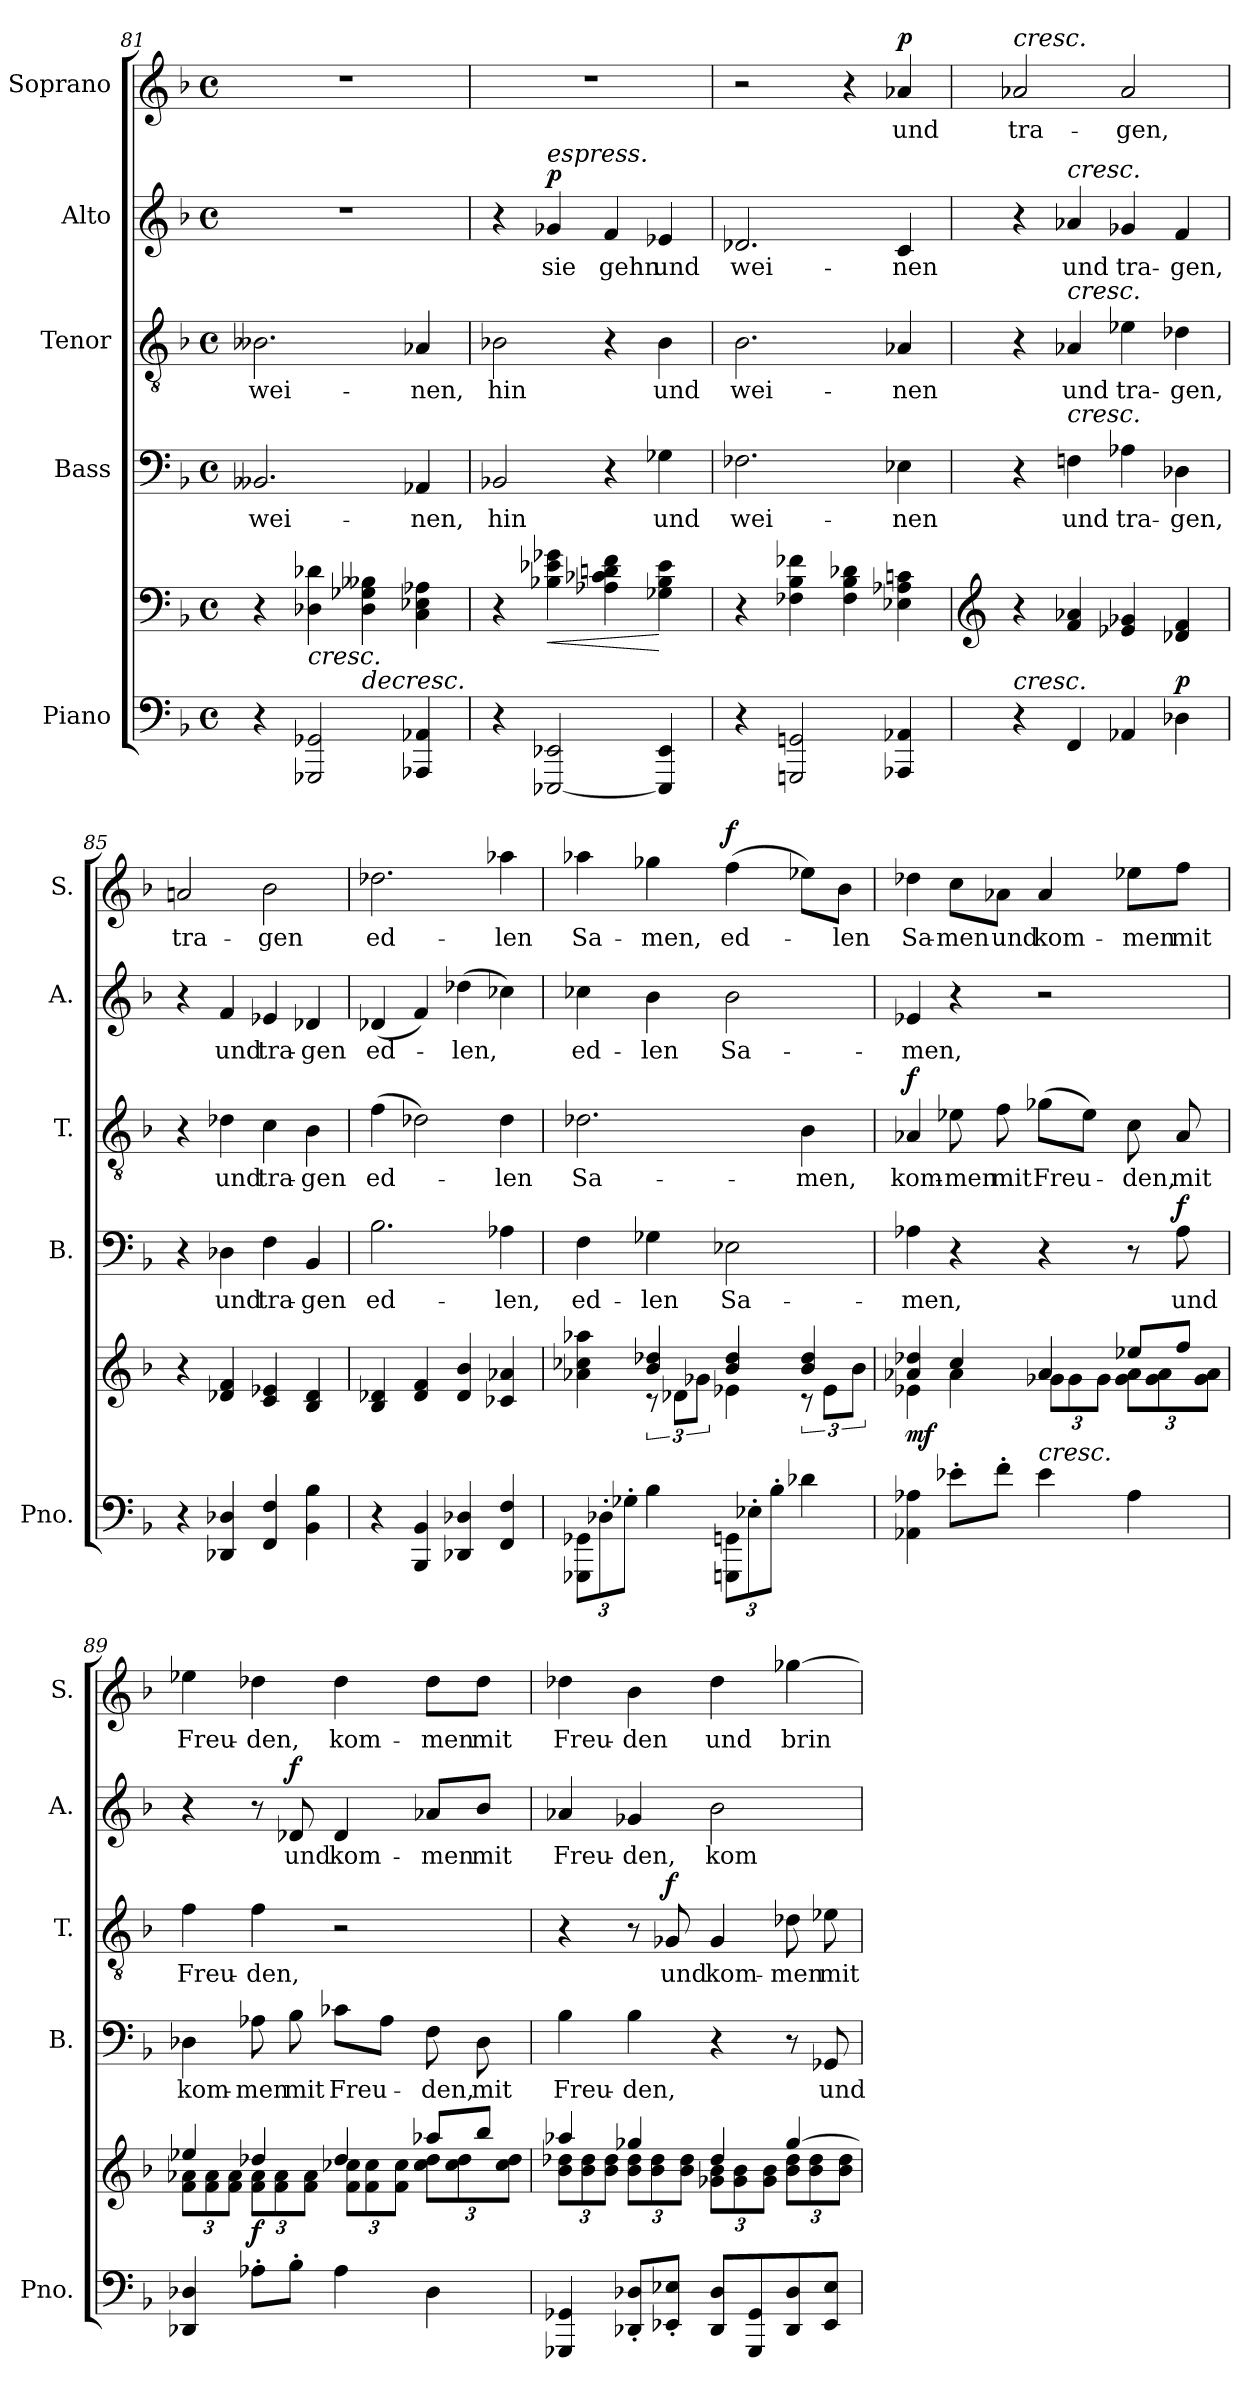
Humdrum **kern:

**kern	**kern	**dynam	**kern	**text	**dynam	**kern	**text	**dynam	**kern	**text	**dynam	**kern	**text	**dynam
*part5	*part5	*part5	*part4	*part4	*part4	*part3	*part3	*part3	*part2	*part2	*part2	*part1	*part1	*part1
*staff6	*staff5	*staff5/6	*staff4	*staff4	*staff4	*staff3	*staff3	*staff3	*staff2	*staff2	*staff2	*staff1	*staff1	*staff1
*I"Piano	*	*	*I"Bass	*	*	*I"Tenor	*	*	*I"Alto	*	*	*I"Soprano	*	*
*I'Pno.	*	*	*I'B.	*	*	*I'T.	*	*	*I'A.	*	*	*I'S.	*	*
*clefF4	*clefF4	*	*clefF4	*	*	*clefGv2	*	*	*clefG2	*	*	*clefG2	*	*
*k[b-]	*k[b-]	*	*k[b-]	*	*	*k[b-]	*	*	*k[b-]	*	*	*k[b-]	*	*
*M4/4	*M4/4	*	*M4/4	*	*	*M4/4	*	*	*M4/4	*	*	*M4/4	*	*
*met(c)	*met(c)	*	*met(c)	*	*	*met(c)	*	*	*met(c)	*	*	*met(c)	*	*
=81	=81	=81	=81	=81	=81	=81	=81	=81	=81	=81	=81	=81	=81	=81
!	!	!	!	!LO:LY:b	!	!	!LO:LY:b	!	!	!	!	!	!	!
4r	4r	.	2.BB--X/	wei-	.	2.B--X\	wei-	.	1r	.	.	1r	.	.
!	!	!LO:HP:b	!	!	!	!	!	!	!	!	!	!	!	!
2GGG-X/ 2GG-X/	4D-X\ 4d-X\	<	.	.	.	.	.	.	.	.	.	.	.	.
!	!	!LO:HP:b	!	!	!	!	!	!	!	!	!	!	!	!
.	4D-\ 4G-X\ 4B--X\	>	.	.	.	.	.	.	.	.	.	.	.	.
!	!	!	!	!LO:LY:b	!	!	!LO:LY:b	!	!	!	!	!	!	!
4AAA-X/ 4AA-X/	4C\ 4E-X\ 4A-X\	[	4AA-X/	-nen,	.	4A-X/	-nen,	.	.	.	.	.	.	.
=82	=82	=82	=82	=82	=82	=82	=82	=82	=82	=82	=82	=82	=82	=82
!	!	!	!	!LO:LY:b	!	!	!LO:LY:b	!	!	!	!	!	!	!
4r	4r	.	2BB-X/	hin	.	2B-X\	hin	.	4r	.	.	1r	.	.
!	!	!	!	!	!	!	!	!	!LO:TX:a:i:t=espress.	!	!	!	!	!
!	!	!LO:HP:b	!	!	!	!	!	!	!	!LO:LY:b	!LO:DY:a	!	!	!
[2EEE-X/ 2EE-X/	4B-X\ 4e-X\ 4g-X\	<	.	.	.	.	.	.	4g-X/	sie	p	.	.	.
!	!	!	!	!	!	!	!	!	!	!LO:LY:b	!	!	!	!
.	4A-X\ 4c-X\ 4dn\ 4f\	]	4r	.	.	4r	.	.	4f/	gehn	.	.	.	.
!	!	!	!	!LO:LY:b	!	!	!LO:LY:b	!	!	!LO:LY:b	!	!	!	!
4EEE-/] 4EE-/	4G-X\ 4B-\ 4e-\	[	4G-X\	und	.	4B-\	und	.	4e-X/	und	.	.	.	.
=83	=83	=83	=83	=83	=83	=83	=83	=83	=83	=83	=83	=83	=83	=83
!	!	!	!	!LO:LY:b	!	!	!LO:LY:b	!	!	!LO:LY:b	!	!	!	!
4r	4r	.	2.F-X\	wei-	.	2.B-\	wei-	.	2.d-X/	wei-	.	2r	.	.
2GGGn/ 2GGn/	4F-X\ 4B-\ 4f-X\	.	.	.	.	.	.	.	.	.	.	.	.	.
.	4F-\ 4B-\ 4d-X\	.	.	.	.	.	.	.	.	.	.	4r	.	.
!	!	!	!	!LO:LY:b	!	!	!LO:LY:b	!	!	!LO:LY:b	!	!	!LO:LY:b	!LO:DY:a
4AAA-X/ 4AA-X/	4E-X\ 4A-X\ 4cn\	.	4E-X\	-nen	.	4A-X/	-nen	.	4c/	-nen	.	4a-X/	und	p
=84	=84	=84	=84	=84	=84	=84	=84	=84	=84	=84	=84	=84	=84	=84
*	*clefG2	*	*	*	*	*	*	*	*	*	*	*	*	*
!	!	!	!	!	!	!	!	!	!	!	!	!LO:TX:a:i:t=cresc.	!	!
!LO:TX:a:i:t=cresc.	!	!	!	!	!	!	!	!	!	!	!	!	!	!
!	!	!	!	!	!	!	!	!	!	!	!	!	!LO:LY:b	!
4r	4r	.	4r	.	.	4r	.	.	4r	.	.	2a-X/	tra-	.
!	!	!	!	!	!	!	!	!	!LO:TX:a:i:t=cresc.	!	!	!	!	!
!	!	!	!	!	!	!LO:TX:a:i:t=cresc.	!	!	!	!	!	!	!	!
!	!	!	!LO:TX:a:i:t=cresc.	!	!	!	!	!	!	!	!	!	!	!
!	!	!	!	!LO:LY:b	!	!	!LO:LY:b	!	!	!LO:LY:b	!	!	!	!
4FF/	4f/ 4a-X/	.	4Fn\	und	.	4A-X/	und	.	4a-X/	und	.	.	.	.
!	!	!	!	!LO:LY:b	!	!	!LO:LY:b	!	!	!LO:LY:b	!	!	!LO:LY:b	!
4AA-X/	4e-X/ 4g-X/	.	4A-X\	tra-	.	4e-X\	tra-	.	4g-X/	tra-	.	2a-/	-gen,	.
!	!	!LO:DY:a=2	!	!LO:LY:b	!	!	!LO:LY:b	!	!	!LO:LY:b	!	!	!	!
4D-X\	4d-X/ 4f/	p	4D-X\	-gen,	.	4d-X\	-gen,	.	4f/	-gen,	.	.	.	.
=85	=85	=85	=85	=85	=85	=85	=85	=85	=85	=85	=85	=85	=85	=85
!	!	!	!	!	!	!	!	!	!	!	!	!	!LO:LY:b	!
4r	4r	.	4r	.	.	4r	.	.	4r	.	.	2an/	tra-	.
!	!	!	!	!LO:LY:b	!	!	!LO:LY:b	!	!	!LO:LY:b	!	!	!	!
4DD-X/ 4D-X/	4d-X/ 4f/	.	4D-X\	und	.	4d-X\	und	.	4f/	und	.	.	.	.
!	!	!	!	!LO:LY:b	!	!	!LO:LY:b	!	!	!LO:LY:b	!	!	!LO:LY:b	!
4FF/ 4F/	4c/ 4e-X/	.	4F\	tra-	.	4c\	tra-	.	4e-X/	tra-	.	2b-\	-gen	.
!	!	!	!	!LO:LY:b	!	!	!LO:LY:b	!	!	!LO:LY:b	!	!	!	!
4BB-\ 4B-\	4B-/ 4d-/	.	4BB-/	-gen	.	4B-\	-gen	.	4d-X/	-gen	.	.	.	.
=86	=86	=86	=86	=86	=86	=86	=86	=86	=86	=86	=86	=86	=86	=86
!	!	!	!	!LO:LY:b	!	!	!LO:LY:b	!	!	!LO:LY:b	!	!	!LO:LY:b	!
4r	4B-/ 4d-X/	.	2.B-\	ed-	.	(>4f\	ed-	.	(<4d-X/	ed-	.	2.dd-X\	ed-	.
4BBB-/ 4BB-/	4d-/ 4f/	.	.	.	.	2d-X\)	.	.	4f/)	.	.	.	.	.
!	!	!	!	!	!	!	!	!	!	!LO:LY:b	!	!	!	!
4DD-X/ 4D-X/	4d-/ 4b-/	.	.	.	.	.	.	.	(>4dd-X\	-len,	.	.	.	.
!	!	!	!	!LO:LY:b	!	!	!LO:LY:b	!	!	!	!	!	!LO:LY:b	!
4FF/ 4F/	4c-X/ 4a-X/	.	4A-X\	-len,	.	4d-\	-len	.	4cc-X\)	.	.	4aa-X\	-len	.
=87	=87	=87	=87	=87	=87	=87	=87	=87	=87	=87	=87	=87	=87	=87
*Xbrackettup	*	*	*	*	*	*	*	*	*	*	*	*	*	*
*	*^	*	*	*	*	*	*	*	*	*	*	*	*	*
!	!	!	!	!	!LO:LY:b	!	!	!LO:LY:b	!	!	!LO:LY:b	!	!	!LO:LY:b	!
12GGG-X/ 12GG-X/L	4a-X\ 4cc-X\ 4aa-X\	4ryy	.	4F\	ed-	.	2.d-X\	Sa-	.	4cc-X\	ed-	.	4aa-X\	Sa-	.
12D-X'\	.	.	.	.	.	.	.	.	.	.	.	.	.	.	.
12G-X'\J	.	.	.	.	.	.	.	.	.	.	.	.	.	.	.
!	!	!	!	!	!LO:LY:b	!	!	!	!	!	!LO:LY:b	!	!	!LO:LY:b	!
4B-\	4b-/ 4dd-X/	12r	.	4G-X\	-len	.	.	.	.	4b-\	-len	.	4gg-X\	-men,	.
.	.	12d-X\L	.	.	.	.	.	.	.	.	.	.	.	.	.
.	.	12g-X\J	.	.	.	.	.	.	.	.	.	.	.	.	.
!	!	!	!	!	!LO:LY:b	!	!	!	!	!	!LO:LY:b	!	!	!LO:LY:b	!LO:DY:a
12GGGn/ 12GGn/L	4b-/ 4dd-/	4e-X\	.	2E-X\	Sa-	.	.	.	.	2b-\	Sa-	.	(>4ff\	ed-	f
12E-X'\	.	.	.	.	.	.	.	.	.	.	.	.	.	.	.
12B-'\J	.	.	.	.	.	.	.	.	.	.	.	.	.	.	.
!	!	!	!	!	!	!	!	!LO:LY:b	!	!	!	!	!	!	!
4d-X\	4b-/ 4dd-/	12r	.	.	.	.	4B-\	-men,	.	.	.	.	8ee-X\L)	.	.
.	.	12e-\L	.	.	.	.	.	.	.	.	.	.	.	.	.
!	!	!	!	!	!	!	!	!	!	!	!	!	!	!LO:LY:b	!
.	.	.	.	.	.	.	.	.	.	.	.	.	8b-\J	-len	.
.	.	12b-\J	.	.	.	.	.	.	.	.	.	.	.	.	.
=88	=88	=88	=88	=88	=88	=88	=88	=88	=88	=88	=88	=88	=88	=88	=88
!	!	!	!LO:DY:a=2	!	!LO:LY:b	!	!	!LO:LY:b	!LO:DY:a	!	!LO:LY:b	!	!	!LO:LY:b	!
4AA-X\ 4A-X\	4a-X/ 4dd-X/	4e-X\	mf	4A-X\	-men,	.	4A-X/	kom-	f	4e-X/	-men,	.	4dd-X\	Sa-	.
!	!	!	!	!	!	!	!	!LO:LY:b	!	!	!	!	!	!LO:LY:b	!
8e-X'\L	4cc/	4a-\	.	4r	.	.	8e-X\	-men	.	4r	.	.	8cc\L	-men	.
!	!	!	!	!	!	!	!	!LO:LY:b	!	!	!	!	!	!LO:LY:b	!
8f'\J	.	.	.	.	.	.	8f\	mit	.	.	.	.	8a-X\J	und	.
*	*	*Xbrackettup	*	*	*	*	*	*	*	*	*	*	*	*	*
!LO:TX:a:i:t=cresc.	!	!	!	!	!	!	!	!	!	!	!	!	!	!	!
!	!	!	!	!	!	!	!	!LO:LY:b	!	!	!	!	!	!LO:LY:b	!
4e-\	4a-/	12g-X\L	.	4r	.	.	(>8g-X\L	Freu-	.	2r	.	.	4a-/	kom-	.
.	.	12g-\	.	.	.	.	.	.	.	.	.	.	.	.	.
.	.	.	.	.	.	.	8e-\J)	.	.	.	.	.	.	.	.
.	.	12g-\J	.	.	.	.	.	.	.	.	.	.	.	.	.
!	!	!	!	!	!	!	!	!LO:LY:b	!	!	!	!	!	!LO:LY:b	!
4A-\	8ee-X/L	12g-\ 12a-\L	.	8r	.	.	8c\	-den,	.	.	.	.	8ee-X\L	-men	.
.	.	12g-\ 12a-\	.	.	.	.	.	.	.	.	.	.	.	.	.
!	!	!	!	!	!LO:LY:b	!LO:DY:a	!	!LO:LY:b	!	!	!	!	!	!LO:LY:b	!
.	8ff/J	.	.	8A-\	und	f	8A-/	mit	.	.	.	.	8ff\J	mit	.
.	.	12g-\ 12a-\J	.	.	.	.	.	.	.	.	.	.	.	.	.
=89	=89	=89	=89	=89	=89	=89	=89	=89	=89	=89	=89	=89	=89	=89	=89
!	!	!	!	!	!LO:LY:b	!	!	!LO:LY:b	!	!	!	!	!	!LO:LY:b	!
4DD-X/ 4D-X/	4ee-X/	12f\ 12a-X\L	.	4D-X\	kom-	.	4f\	Freu-	.	4r	.	.	4ee-X\	Freu-	.
.	.	12f\ 12a-\	.	.	.	.	.	.	.	.	.	.	.	.	.
.	.	12f\ 12a-\J	.	.	.	.	.	.	.	.	.	.	.	.	.
!	!	!	!LO:DY:a=2	!	!LO:LY:b	!	!	!LO:LY:b	!	!	!	!	!	!LO:LY:b	!
8A-X'\L	4dd-X/	12f\ 12a-\L	f	8A-X\	-men	.	4f\	-den,	.	8r	.	.	4dd-X\	-den,	.
.	.	12f\ 12a-\	.	.	.	.	.	.	.	.	.	.	.	.	.
!	!	!	!	!	!LO:LY:b	!	!	!	!	!	!LO:LY:b	!LO:DY:a	!	!	!
8B-'\J	.	.	.	8B-\	mit	.	.	.	.	8d-X/	und	f	.	.	.
.	.	12f\ 12a-\J	.	.	.	.	.	.	.	.	.	.	.	.	.
!	!	!	!	!	!LO:LY:b	!	!	!	!	!	!LO:LY:b	!	!	!LO:LY:b	!
4A-\	4dd-/	12f\ 12cc-X\L	.	8c-X\L	Freu-	.	2r	.	.	4d-/	kom-	.	4dd-\	kom-	.
.	.	12f\ 12cc-\	.	.	.	.	.	.	.	.	.	.	.	.	.
.	.	.	.	8A-\J	.	.	.	.	.	.	.	.	.	.	.
.	.	12f\ 12cc-\J	.	.	.	.	.	.	.	.	.	.	.	.	.
!	!	!	!	!	!LO:LY:b	!	!	!	!	!	!LO:LY:b	!	!	!LO:LY:b	!
4D-\	8aa-X/L	12cc-\ 12dd-\L	.	8F\	-den,	.	.	.	.	8a-X/L	-men	.	8dd-\L	-men	.
.	.	12cc-\ 12dd-\	.	.	.	.	.	.	.	.	.	.	.	.	.
!	!	!	!	!	!LO:LY:b	!	!	!	!	!	!LO:LY:b	!	!	!LO:LY:b	!
.	8bb-/J	.	.	8D-\	mit	.	.	.	.	8b-/J	mit	.	8dd-\J	mit	.
.	.	12cc-\ 12dd-\J	.	.	.	.	.	.	.	.	.	.	.	.	.
=90	=90	=90	=90	=90	=90	=90	=90	=90	=90	=90	=90	=90	=90	=90	=90
!	!	!	!	!	!LO:LY:b	!	!	!	!	!	!LO:LY:b	!	!	!LO:LY:b	!
4GGG-X/ 4GG-X/	4aa-X/	12b-\ 12dd-X\L	.	4B-\	Freu-	.	4r	.	.	4a-X/	Freu-	.	4dd-X\	Freu-	.
.	.	12b-\ 12dd-\	.	.	.	.	.	.	.	.	.	.	.	.	.
.	.	12b-\ 12dd-\J	.	.	.	.	.	.	.	.	.	.	.	.	.
!	!	!	!	!	!LO:LY:b	!	!	!	!	!	!LO:LY:b	!	!	!LO:LY:b	!
8DD-X/' 8D-X/'L	4gg-X/	12b-\ 12dd-\L	.	4B-\	-den,	.	8r	.	.	4g-X/	-den,	.	4b-\	-den	.
.	.	12b-\ 12dd-\	.	.	.	.	.	.	.	.	.	.	.	.	.
!	!	!	!	!	!	!	!	!LO:LY:b	!LO:DY:a	!	!	!	!	!	!
8EE-X/' 8E-X/'J	.	.	.	.	.	.	8G-X/	und	f	.	.	.	.	.	.
.	.	12b-\ 12dd-\J	.	.	.	.	.	.	.	.	.	.	.	.	.
!	!	!	!	!	!	!	!	!LO:LY:b	!	!	!LO:LY:b	!	!	!LO:LY:b	!
8DD-/ 8D-/L	4dd-/	12g-X\ 12b-\L	.	4r	.	.	4G-/	kom-	.	2b-\	kom-	.	4dd-\	und	.
.	.	12g-\ 12b-\	.	.	.	.	.	.	.	.	.	.	.	.	.
8GGG-/ 8GG-/	.	.	.	.	.	.	.	.	.	.	.	.	.	.	.
.	.	12g-\ 12b-\J	.	.	.	.	.	.	.	.	.	.	.	.	.
!	!	!	!	!	!	!	!	!LO:LY:b	!	!	!	!	!	!LO:LY:b	!
8DD-/ 8D-/	[4gg-/	12b-\ 12dd-\L	.	8r	.	.	8d-X\	-men	.	.	.	.	[4gg-X\	brin-	.
.	.	12b-\ 12dd-\	.	.	.	.	.	.	.	.	.	.	.	.	.
!	!	!	!	!	!LO:LY:b	!	!	!LO:LY:b	!	!	!	!	!	!	!
8EE-/ 8E-/J	.	.	.	8GG-X/	und	.	8e-X\	mit	.	.	.	.	.	.	.
.	.	12b-\ 12dd-\J	.	.	.	.	.	.	.	.	.	.	.	.	.
*	*v	*v	*	*	*	*	*	*	*	*	*	*	*	*	*
=	=	=	=	=	=	=	=	=	=	=	=	=	=	=
*-	*-	*-	*-	*-	*-	*-	*-	*-	*-	*-	*-	*-	*-	*-
